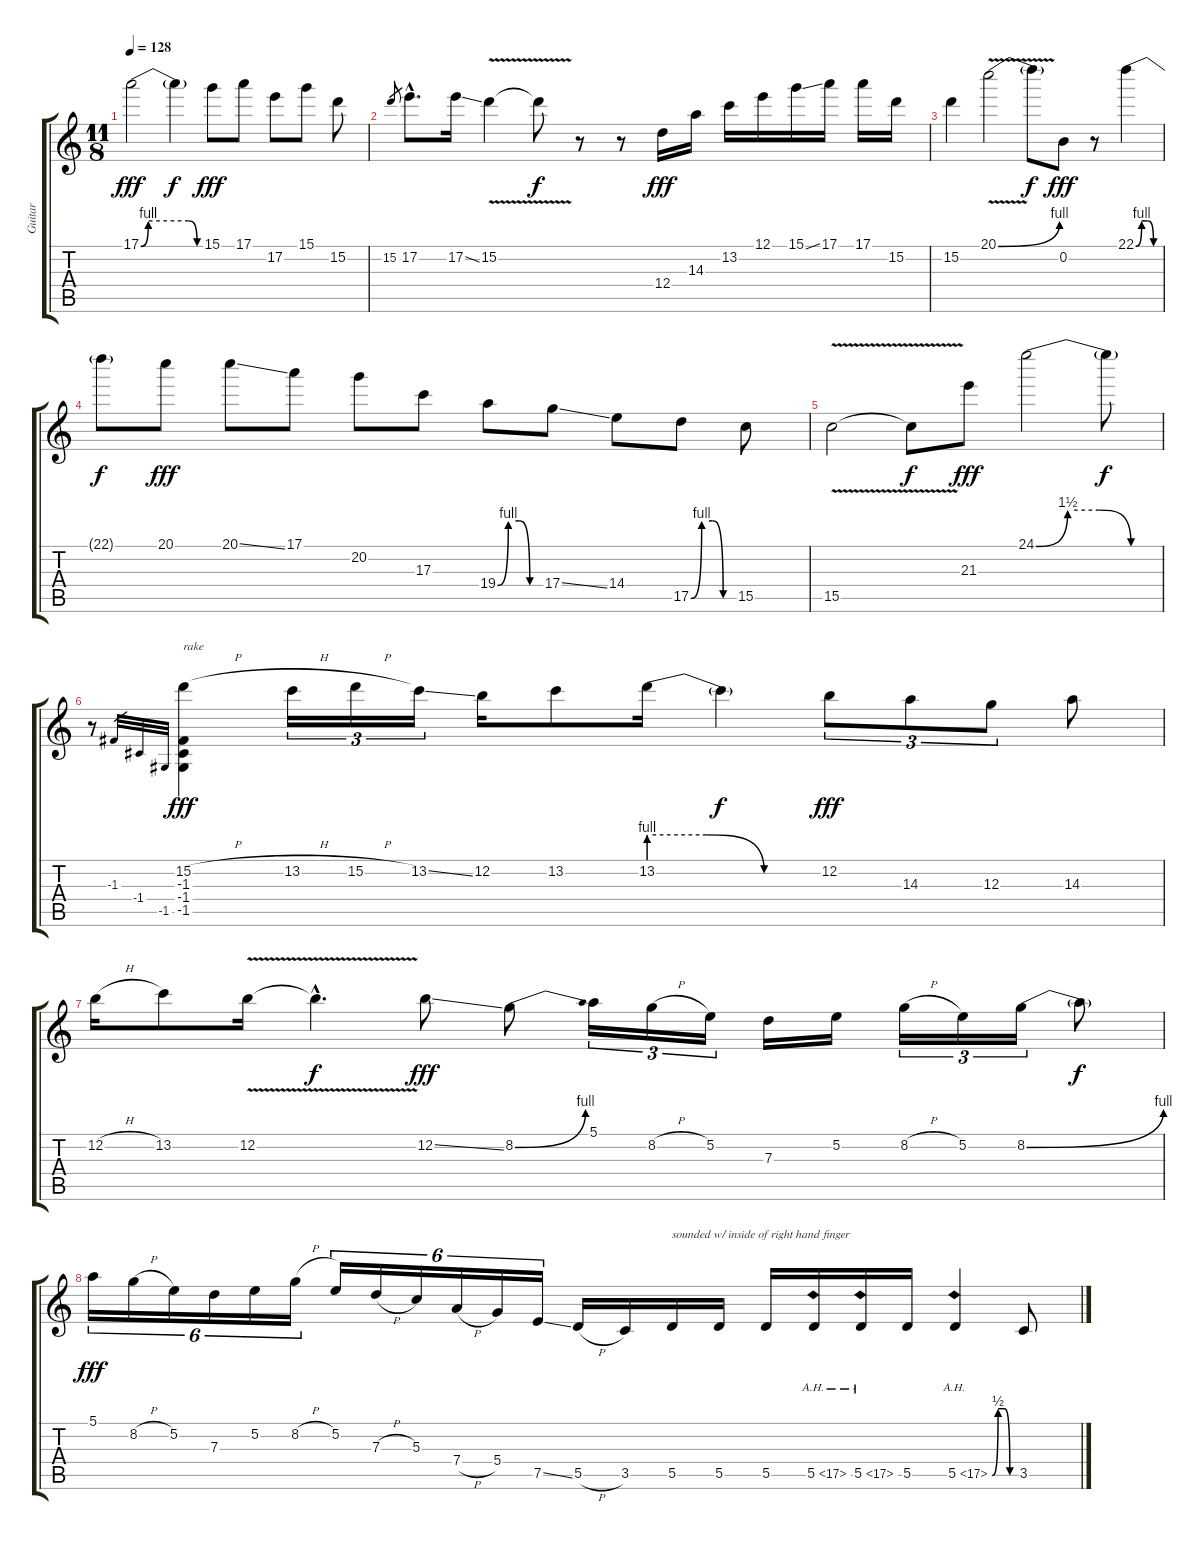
\track ("Guitar" "Guitar") {instrument distortionguitar}
\staff {score tabs}
\tuning (E4 B3 G3 D3 A2 E2) {hide}
\ts (11 8)
\tempo 128
\clef g2
\ks c
17.1{be (custom 0 0 7 4 45 4 53 0 60 0)}.2{dy fff} 17.1{t}.4{dy f} 15.1.8{dy fff} 17.1.8 17.2.8 15.1.8 15.2.8 |
15.2.8{gr} 17.2{hac}.8{d} 17.2{ss}.16 15.2{v}.4 15.2{t}.8{dy f} r.8 r.8 12.4.16{dy fff} 14.3.16 13.2.16 12.1.16 15.1{ss}.16 17.1.16 17.1.16 15.2.16 |
15.2.4 20.1{be (bend 0 0 60 4) v}.2 20.1{t}.8{dy f} 0.2.8{dy fff} r.8 22.1{be (custom 0 0 15 4 30 4 45 0 60 0)}.4 |
22.1{t}.8{dy f} 20.1.8{dy fff} 20.1{ss}.8 17.1.8 20.2.8 17.3.8 19.4{be (custom 0 0 15 4 30 4 45 0 60 0)}.8 17.4{ss}.8 14.4.8 17.5{be (custom 0 0 15 4 30 4 45 0 60 0)}.8 15.5.8 |
15.5{v}.2 15.5{t}.8{dy f} 21.3.8{dy fff} 24.1{be (custom 0 0 15 6 30 6 45 0 60 0)}.2 24.1{t}.8{dy f} |
r.8 -1.3.32{gr} -1.4.32{gr} -1.5.32{gr} (15.2{h} -1.3 -1.4 -1.5).4{txt "rake" dy fff} 13.2{h}.16{tu (3 2)} 15.2{h}.16{tu (3 2)} 13.2{ss}.16{tu (3 2)} 12.2.16 13.2.8 13.2{be (custom 0 4 20 4 40 0 60 0)}.16 13.2{t}.4{dy f} 12.2.8{tu (3 2) dy fff} 14.3.8{tu (3 2)} 12.3.8{tu (3 2)} 14.3.8 |
12.2{h}.16 13.2.8 12.2{v}.16 12.2{hac t}.4{d dy f} 12.2{ss}.8{dy fff} 8.2{be (bend 0 0 60 4)}.8 5.1.16{tu (3 2)} 8.2{h}.16{tu (3 2)} 5.2.16{tu (3 2)} 7.3.16 5.2.16 8.2{h}.16{tu (3 2)} 5.2.16{tu (3 2)} 8.2{be (bend 0 0 60 4)}.16{tu (3 2)} 8.2{t}.8{dy f} |
5.1.16{tu (6 4) dy fff} 8.2{h}.16{tu (6 4)} 5.2.16{tu (6 4)} 7.3.16{tu (6 4)} 5.2.16{tu (6 4)} 8.2{h}.16{tu (6 4)} 5.2.16{tu (6 4)} 7.3{h}.16{tu (6 4)} 5.3.16{tu (6 4)} 7.4{h}.16{tu (6 4)} 5.4.16{tu (6 4)} 7.5{ss}.16{tu (6 4)} 5.5{h}.16 3.5.16 5.5.16{txt "sounded w/ inside of right hand finger"} 5.5.16 5.5.16 5.5{ah 12}.16{volume 0} 5.5{ah 12}.16 5.5.16{volume 16} 5.5{be (custom 0 0 15 2 30 2 45 0 60 0) ah 12}.4{volume 0} 3.5.8{volume 16}
